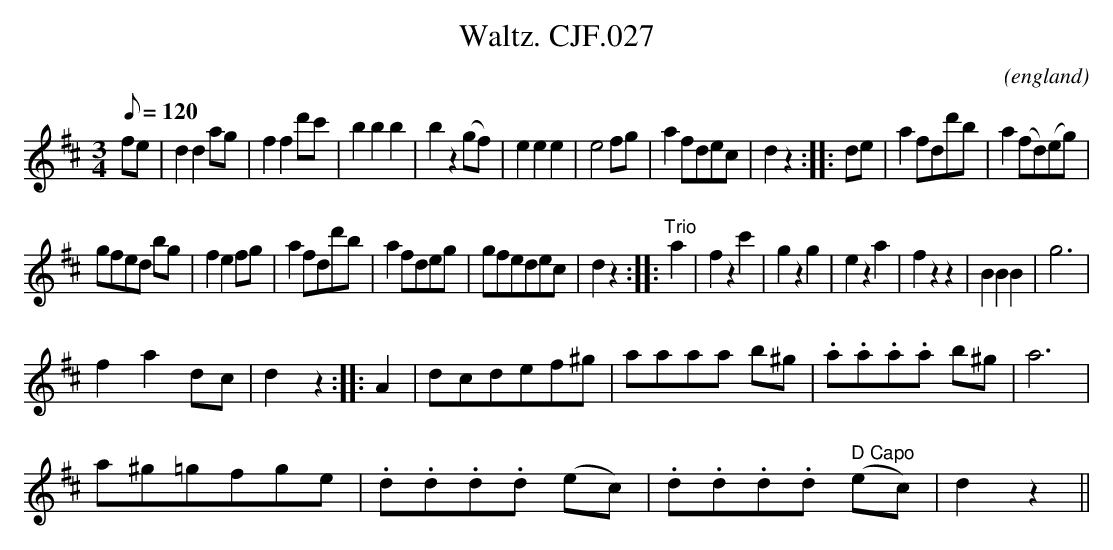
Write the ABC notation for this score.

X:1
T:Waltz. CJF.027
O:england
M:3/4
L:1/8
Q:120
C:
K:D
fe|d2d2ag|f2f2d'c'|b2b2b2|b2z2(gf)|e2e2e2|e4fg|\
a2fdec|d2z2:|:de|a2fdd'b|a2(fd)(eg)|
gfed bg|f2e2fg|a2fdd'b|a2fdeg|gfedec|d2z2:|:"Trio"a2|\
f2z2c'2|g2z2g2|e2z2a2|f2z2z2|B2B2B2|g6|
f2a2dc|d2z2:|:A2|dcdef^g|aaaa b^g|.a.a.a.a b^g|a6|
a^g=gfge|.d.d.d.d (ec)|.d.d.d.d (" D Capo"ec)|d2z2||
